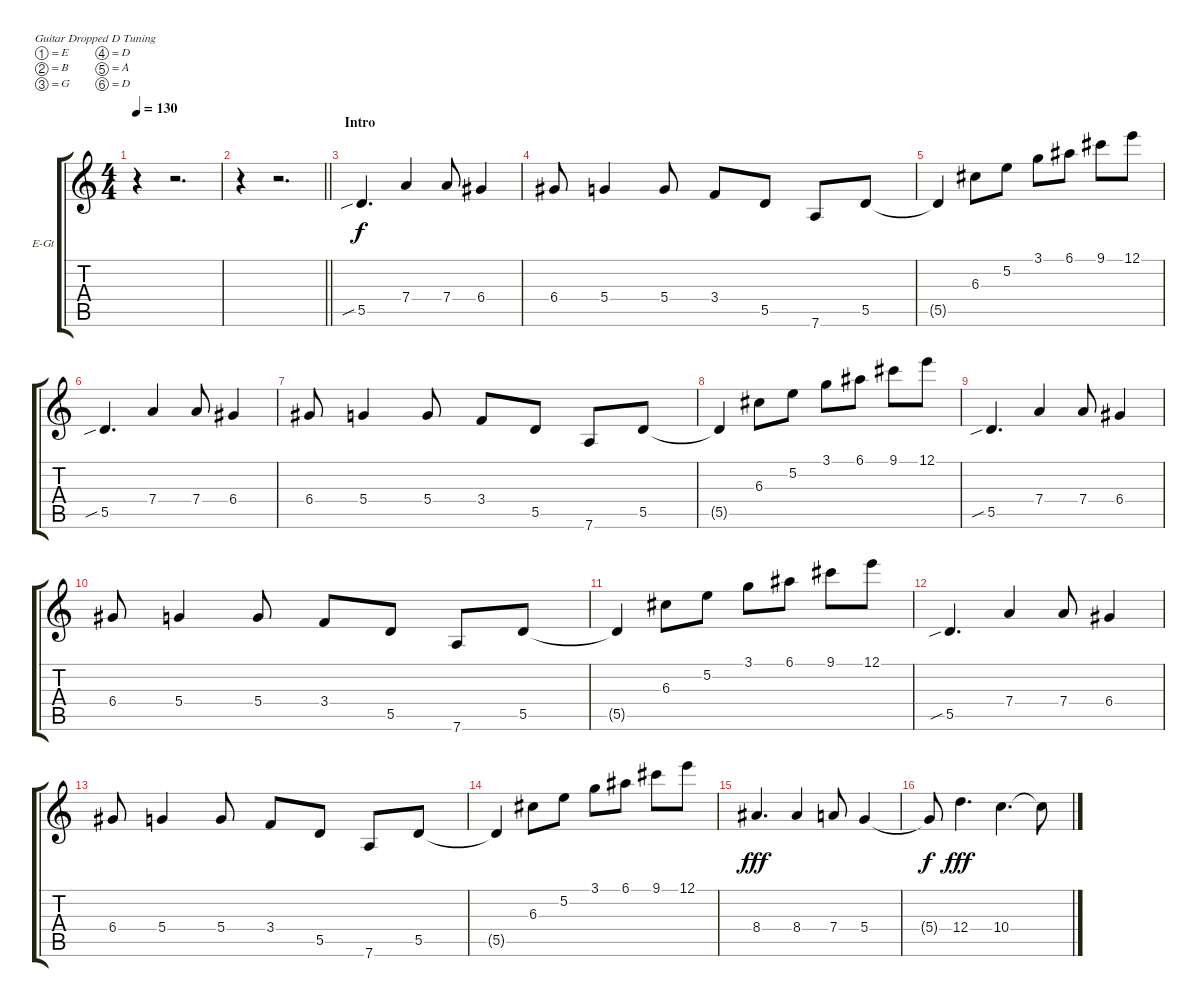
\bracketExtendMode groupsimilarinstruments
\firstSystemTrackNameOrientation horizontal
\otherSystemsTrackNameOrientation horizontal
\track ("Guitar (Zacky)" "E-Gt") {instrument overdrivenguitar}
\staff {score tabs}
\tuning (E4 B3 G3 D3 A2 D2)
\ts (4 4)
\tempo 130
\clef g2
\ks c
r.4{dy f} r.2{d} |
\barLineRight lightlight
r.4 r.2{d} |
\section ("" "Intro")
5.5{sib}.4{d} 7.4.4 7.4.8 6.4.4 |
6.4.8 5.4.4 5.4.8 3.4.8 5.5.8 7.6.8 5.5.8 |
5.5{t}.4 6.3.8 5.2.8 3.1.8 6.1.8 9.1.8 12.1.8 |
5.5{sib}.4{d} 7.4.4 7.4.8 6.4.4 |
6.4.8 5.4.4 5.4.8 3.4.8 5.5.8 7.6.8 5.5.8 |
5.5{t}.4 6.3.8 5.2.8 3.1.8 6.1.8 9.1.8 12.1.8 |
5.5{sib}.4{d} 7.4.4 7.4.8 6.4.4 |
6.4.8 5.4.4 5.4.8 3.4.8 5.5.8 7.6.8 5.5.8 |
5.5{t}.4 6.3.8 5.2.8 3.1.8 6.1.8 9.1.8 12.1.8 |
5.5{sib}.4{d} 7.4.4 7.4.8 6.4.4 |
6.4.8 5.4.4 5.4.8 3.4.8 5.5.8 7.6.8 5.5.8 |
5.5{t}.4 6.3.8 5.2.8 3.1.8 6.1.8 9.1.8 12.1.8 |
8.4.4{d dy fff} 8.4.4 7.4.8 5.4.4 |
5.4{t}.8{dy f} 12.4.4{d dy fff} 10.4.4{d} 10.4{t}.8
